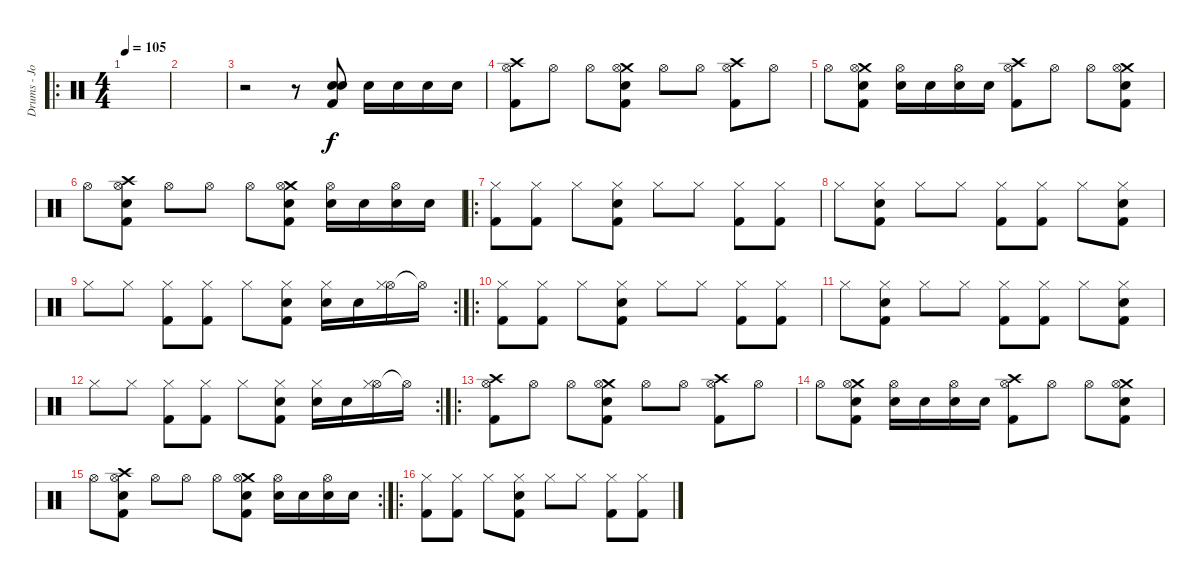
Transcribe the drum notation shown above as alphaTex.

\track ("Drums - John (1)" "Drums - Jo") {instrument percussion}
\staff {score}
\articulation defaults
\ro
\ts (4 4)
\tempo 105
\clef neutral
\ks c
|
|
r.2 r.8 ("Electric Snare (hit)" "Snare (hit) 2" "Kick (hit) 2").8 "Snare (hit) 2".16 "Snare (hit) 2".16 "Snare (hit) 2".16 "Snare (hit) 2".16 |
("Crash high (hit)" "Hi-Hat (open)" "Kick (hit) 2").8 "Hi-Hat (open)".8 "Hi-Hat (open)".8 ("Crash medium (hit)" "Electric Snare (hit)" "Hi-Hat (open)" "Kick (hit) 2").8 "Hi-Hat (open)".8 "Hi-Hat (open)".8 ("Crash high (hit)" "Hi-Hat (open)" "Kick (hit) 2").8 "Hi-Hat (open)".8 |
"Hi-Hat (open)".8 ("Crash medium (hit)" "Electric Snare (hit)" "Hi-Hat (open)" "Kick (hit) 2").8 ("Hi-Hat (open)" "Snare (hit) 2").16 "Snare (hit) 2".16 ("Hi-Hat (open)" "Snare (hit) 2").16 "Snare (hit) 2".16 ("Crash high (hit)" "Hi-Hat (open)" "Kick (hit) 2").8 "Hi-Hat (open)".8 "Hi-Hat (open)".8 ("Crash medium (hit)" "Electric Snare (hit)" "Hi-Hat (open)" "Kick (hit) 2").8 |
"Hi-Hat (open)".8 ("Crash high (hit)" "Electric Snare (hit)" "Hi-Hat (open)" "Kick (hit) 2").8 "Hi-Hat (open)".8 "Hi-Hat (open)".8 "Hi-Hat (open)".8 ("Crash medium (hit)" "Electric Snare (hit)" "Hi-Hat (open)" "Kick (hit) 2").8 ("Hi-Hat (open)" "Snare (hit) 2").16 "Snare (hit) 2".16 ("Hi-Hat (open)" "Snare (hit) 2").16 "Snare (hit) 2".16 |
\ro
("Hi-Hat (closed)" "Kick (hit) 2").8 ("Hi-Hat (closed)" "Kick (hit) 2").8 "Hi-Hat (closed)".8 ("Electric Snare (hit)" "Hi-Hat (closed)" "Kick (hit) 2").8 "Hi-Hat (closed)".8 "Hi-Hat (closed)".8 ("Hi-Hat (closed)" "Kick (hit) 2").8 ("Hi-Hat (closed)" "Kick (hit) 2").8 |
"Hi-Hat (closed)".8 ("Electric Snare (hit)" "Hi-Hat (closed)" "Kick (hit) 2").8 "Hi-Hat (closed)".8 "Hi-Hat (closed)".8 ("Hi-Hat (closed)" "Kick (hit) 2").8 ("Hi-Hat (closed)" "Kick (hit) 2").8 "Hi-Hat (closed)".8 ("Electric Snare (hit)" "Hi-Hat (closed)" "Kick (hit) 2").8 |
\rc 2 "Hi-Hat (closed)".8 "Hi-Hat (closed)".8
("Hi-Hat (closed)" "Kick (hit) 2").8 ("Hi-Hat (closed)" "Kick (hit) 2").8 "Hi-Hat (closed)".8 ("Electric Snare (hit)" "Hi-Hat (closed)" "Kick (hit) 2").8 ("Electric Snare (hit)" "Hi-Hat (closed)").16 "Electric Snare (hit)".16 ("Hi-Hat (open)" "Hi-Hat (closed)").16 "Hi-Hat (open)"{t}.16 |
\ro
("Hi-Hat (closed)" "Kick (hit) 2").8 ("Hi-Hat (closed)" "Kick (hit) 2").8 "Hi-Hat (closed)".8 ("Electric Snare (hit)" "Hi-Hat (closed)" "Kick (hit) 2").8 "Hi-Hat (closed)".8 "Hi-Hat (closed)".8 ("Hi-Hat (closed)" "Kick (hit) 2").8 ("Hi-Hat (closed)" "Kick (hit) 2").8 |
"Hi-Hat (closed)".8 ("Electric Snare (hit)" "Hi-Hat (closed)" "Kick (hit) 2").8 "Hi-Hat (closed)".8 "Hi-Hat (closed)".8 ("Hi-Hat (closed)" "Kick (hit) 2").8 ("Hi-Hat (closed)" "Kick (hit) 2").8 "Hi-Hat (closed)".8 ("Electric Snare (hit)" "Hi-Hat (closed)" "Kick (hit) 2").8 |
\rc 2 "Hi-Hat (closed)".8 "Hi-Hat (closed)".8
("Hi-Hat (closed)" "Kick (hit) 2").8 ("Hi-Hat (closed)" "Kick (hit) 2").8 "Hi-Hat (closed)".8 ("Electric Snare (hit)" "Hi-Hat (closed)" "Kick (hit) 2").8 ("Electric Snare (hit)" "Hi-Hat (closed)").16 "Electric Snare (hit)".16 ("Hi-Hat (open)" "Hi-Hat (closed)").16 "Hi-Hat (open)"{t}.16 |
\ro
("Crash high (hit)" "Hi-Hat (open)" "Kick (hit) 2").8 "Hi-Hat (open)".8 "Hi-Hat (open)".8 ("Crash medium (hit)" "Electric Snare (hit)" "Hi-Hat (open)" "Kick (hit) 2").8 "Hi-Hat (open)".8 "Hi-Hat (open)".8 ("Crash high (hit)" "Hi-Hat (open)" "Kick (hit) 2").8 "Hi-Hat (open)".8 |
"Hi-Hat (open)".8 ("Crash medium (hit)" "Electric Snare (hit)" "Hi-Hat (open)" "Kick (hit) 2").8 ("Hi-Hat (open)" "Snare (hit) 2").16 "Snare (hit) 2".16 ("Hi-Hat (open)" "Snare (hit) 2").16 "Snare (hit) 2".16 ("Crash high (hit)" "Hi-Hat (open)" "Kick (hit) 2").8 "Hi-Hat (open)".8 "Hi-Hat (open)".8 ("Crash medium (hit)" "Electric Snare (hit)" "Hi-Hat (open)" "Kick (hit) 2").8 |
\rc 2 "Hi-Hat (open)".8
("Crash high (hit)" "Electric Snare (hit)" "Hi-Hat (open)" "Kick (hit) 2").8 "Hi-Hat (open)".8 "Hi-Hat (open)".8 "Hi-Hat (open)".8 ("Crash medium (hit)" "Electric Snare (hit)" "Hi-Hat (open)" "Kick (hit) 2").8 ("Hi-Hat (open)" "Snare (hit) 2").16 "Snare (hit) 2".16 ("Hi-Hat (open)" "Snare (hit) 2").16 "Snare (hit) 2".16 |
\ro
("Hi-Hat (closed)" "Kick (hit) 2").8 ("Hi-Hat (closed)" "Kick (hit) 2").8 "Hi-Hat (closed)".8 ("Electric Snare (hit)" "Hi-Hat (closed)" "Kick (hit) 2").8 "Hi-Hat (closed)".8 "Hi-Hat (closed)".8 ("Hi-Hat (closed)" "Kick (hit) 2").8 ("Hi-Hat (closed)" "Kick (hit) 2").8
